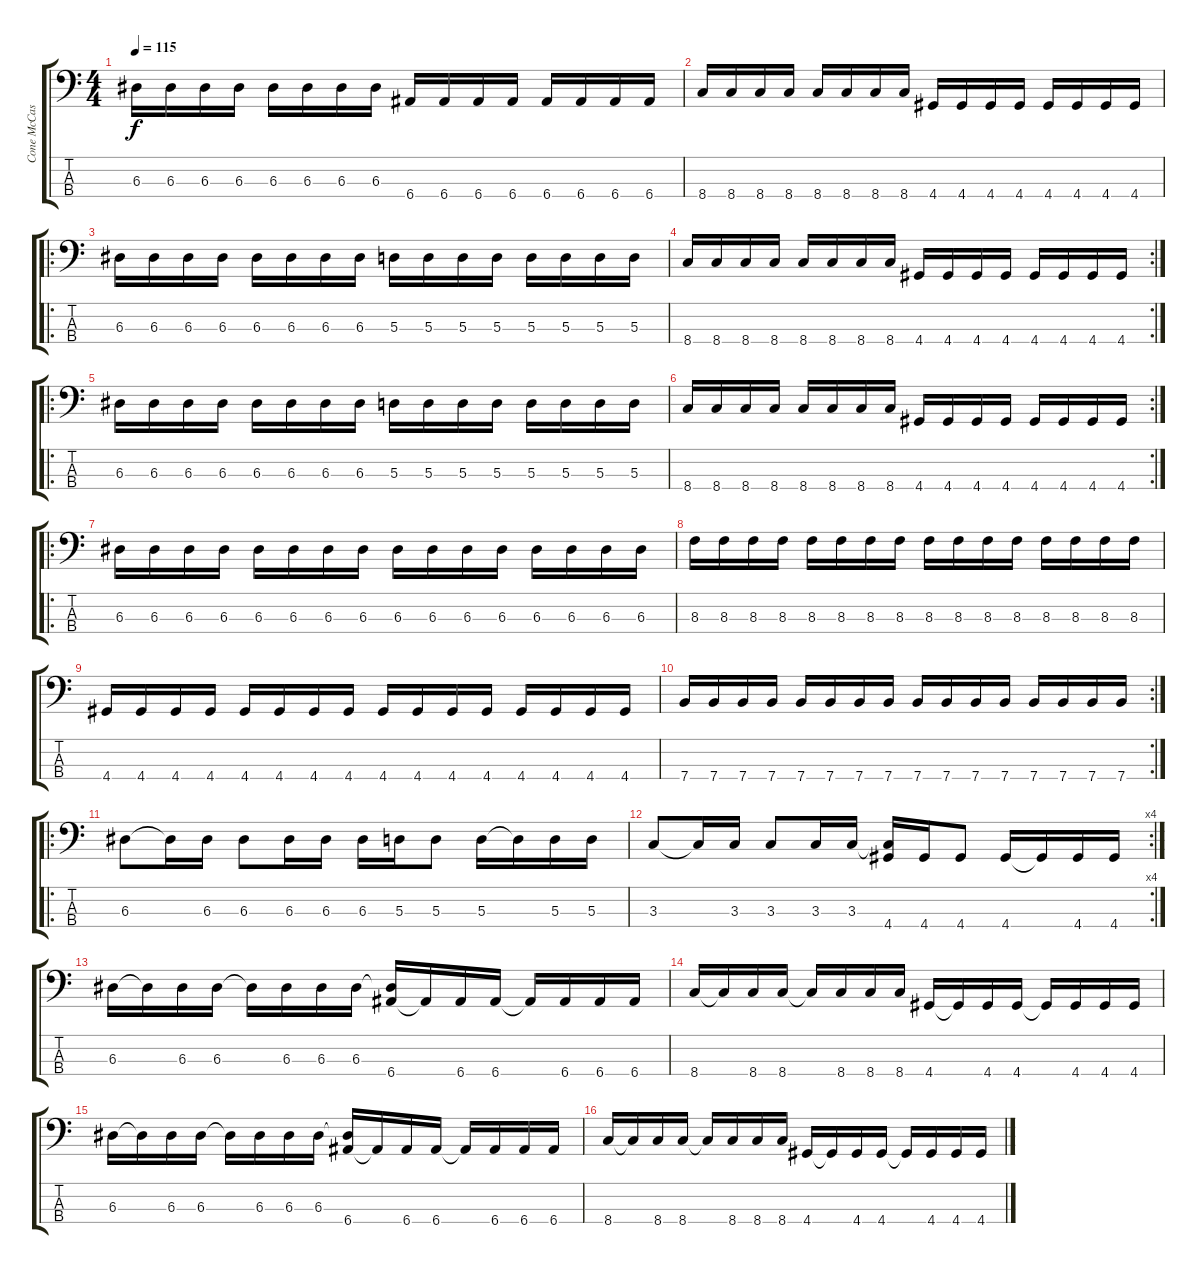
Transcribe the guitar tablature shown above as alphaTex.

\track ("Cone McCaslin" "Cone McCas") {instrument electricbasspick}
\staff {score tabs}
\tuning (G2 D2 A1 E1) {hide}
\ts (4 4)
\tempo 115
\clef f4
\ks c
6.3.16{dy f} 6.3.16 6.3.16 6.3.16 6.3.16 6.3.16 6.3.16 6.3.16 6.4.16 6.4.16 6.4.16 6.4.16 6.4.16 6.4.16 6.4.16 6.4.16 |
8.4.16 8.4.16 8.4.16 8.4.16 8.4.16 8.4.16 8.4.16 8.4.16 4.4.16 4.4.16 4.4.16 4.4.16 4.4.16 4.4.16 4.4.16 4.4.16 |
\ro
6.3.16 6.3.16 6.3.16 6.3.16 6.3.16 6.3.16 6.3.16 6.3.16 5.3.16 5.3.16 5.3.16 5.3.16 5.3.16 5.3.16 5.3.16 5.3.16 |
\rc 2
8.4.16 8.4.16 8.4.16 8.4.16 8.4.16 8.4.16 8.4.16 8.4.16 4.4.16 4.4.16 4.4.16 4.4.16 4.4.16 4.4.16 4.4.16 4.4.16 |
\ro
6.3.16 6.3.16 6.3.16 6.3.16 6.3.16 6.3.16 6.3.16 6.3.16 5.3.16 5.3.16 5.3.16 5.3.16 5.3.16 5.3.16 5.3.16 5.3.16 |
\rc 2
8.4.16 8.4.16 8.4.16 8.4.16 8.4.16 8.4.16 8.4.16 8.4.16 4.4.16 4.4.16 4.4.16 4.4.16 4.4.16 4.4.16 4.4.16 4.4.16 |
\ro
6.3.16 6.3.16 6.3.16 6.3.16 6.3.16 6.3.16 6.3.16 6.3.16 6.3.16 6.3.16 6.3.16 6.3.16 6.3.16 6.3.16 6.3.16 6.3.16 |
8.3.16 8.3.16 8.3.16 8.3.16 8.3.16 8.3.16 8.3.16 8.3.16 8.3.16 8.3.16 8.3.16 8.3.16 8.3.16 8.3.16 8.3.16 8.3.16 |
4.4.16 4.4.16 4.4.16 4.4.16 4.4.16 4.4.16 4.4.16 4.4.16 4.4.16 4.4.16 4.4.16 4.4.16 4.4.16 4.4.16 4.4.16 4.4.16 |
\rc 2
7.4.16 7.4.16 7.4.16 7.4.16 7.4.16 7.4.16 7.4.16 7.4.16 7.4.16 7.4.16 7.4.16 7.4.16 7.4.16 7.4.16 7.4.16 7.4.16 |
\ro
6.3.8 6.3{t}.16 6.3.16 6.3.8 6.3.16 6.3.16 6.3.16 5.3.16 5.3.8 5.3.16 5.3{t}.16 5.3.16 5.3.16 |
\rc 4
3.3.8 3.3{t}.16 3.3.16 3.3.8 3.3.16 3.3.16 (3.3{t} 4.4).16 4.4.16 4.4.8 4.4.16 4.4{t}.16 4.4.16 4.4.16 |
6.3.16 6.3{t}.16 6.3.16 6.3.16 6.3{t}.16 6.3.16 6.3.16 6.3.16 (6.3{t} 6.4).16 6.4{t}.16 6.4.16 6.4.16 6.4{t}.16 6.4.16 6.4.16 6.4.16 |
8.4.16 8.4{t}.16 8.4.16 8.4.16 8.4{t}.16 8.4.16 8.4.16 8.4.16 4.4.16 4.4{t}.16 4.4.16 4.4.16 4.4{t}.16 4.4.16 4.4.16 4.4.16 |
6.3.16 6.3{t}.16 6.3.16 6.3.16 6.3{t}.16 6.3.16 6.3.16 6.3.16 (6.3{t} 6.4).16 6.4{t}.16 6.4.16 6.4.16 6.4{t}.16 6.4.16 6.4.16 6.4.16 |
8.4.16 8.4{t}.16 8.4.16 8.4.16 8.4{t}.16 8.4.16 8.4.16 8.4.16 4.4.16 4.4{t}.16 4.4.16 4.4.16 4.4{t}.16 4.4.16 4.4.16 4.4.16
